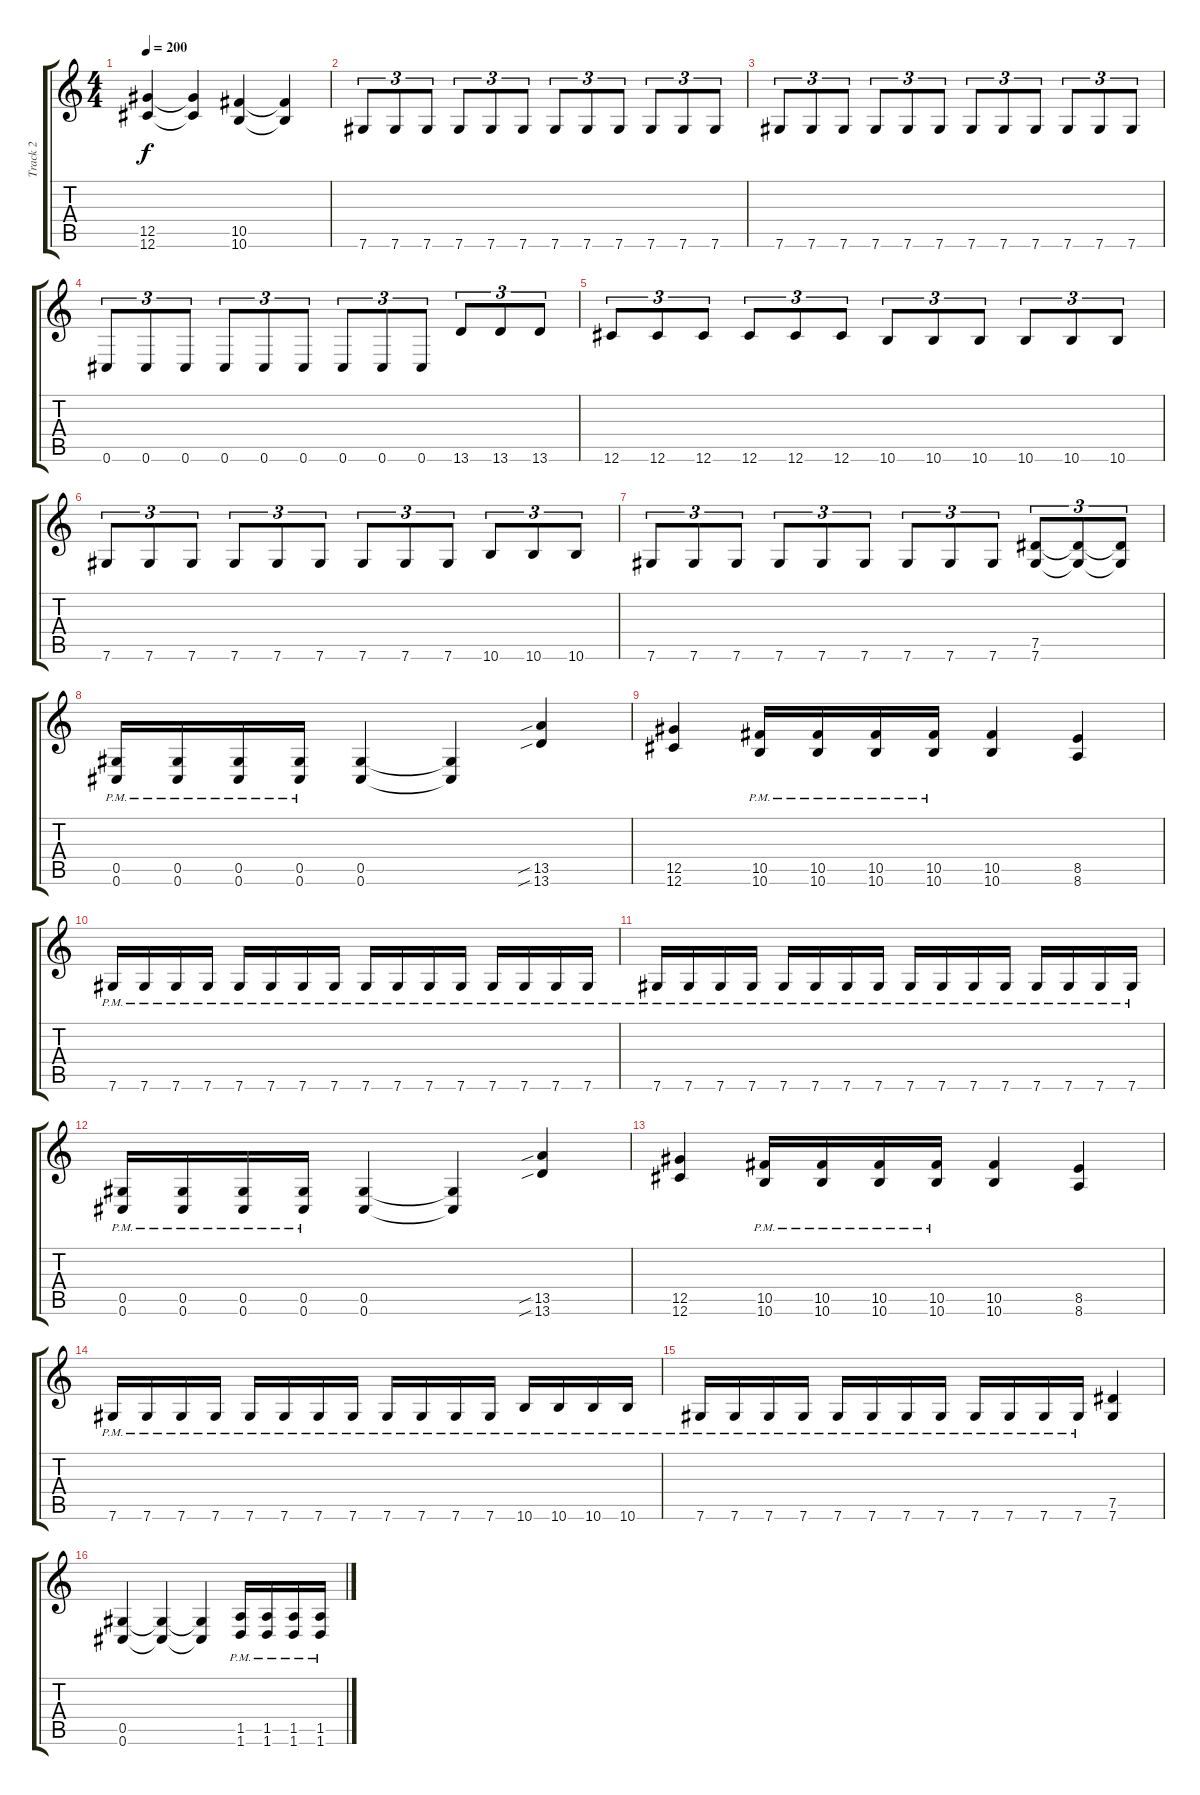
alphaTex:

\track ("Track 2" "Track 2") {instrument distortionguitar}
\staff {score tabs}
\tuning (Eb4 Bb3 Gb3 Db3 Ab2 Db2) {hide}
\ts (4 4)
\tempo 200
\clef g2
\ks c
(12.5 12.6).4{dy f} (12.5{t} 12.6{t}).4 (10.5 10.6).4 (10.5{t} 10.6{t}).4 |
7.6.8{tu (3 2)} 7.6.8{tu (3 2)} 7.6.8{tu (3 2)} 7.6.8{tu (3 2)} 7.6.8{tu (3 2)} 7.6.8{tu (3 2)} 7.6.8{tu (3 2)} 7.6.8{tu (3 2)} 7.6.8{tu (3 2)} 7.6.8{tu (3 2)} 7.6.8{tu (3 2)} 7.6.8{tu (3 2)} |
7.6.8{tu (3 2)} 7.6.8{tu (3 2)} 7.6.8{tu (3 2)} 7.6.8{tu (3 2)} 7.6.8{tu (3 2)} 7.6.8{tu (3 2)} 7.6.8{tu (3 2)} 7.6.8{tu (3 2)} 7.6.8{tu (3 2)} 7.6.8{tu (3 2)} 7.6.8{tu (3 2)} 7.6.8{tu (3 2)} |
0.6.8{tu (3 2)} 0.6.8{tu (3 2)} 0.6.8{tu (3 2)} 0.6.8{tu (3 2)} 0.6.8{tu (3 2)} 0.6.8{tu (3 2)} 0.6.8{tu (3 2)} 0.6.8{tu (3 2)} 0.6.8{tu (3 2)} 13.6.8{tu (3 2)} 13.6.8{tu (3 2)} 13.6.8{tu (3 2)} |
12.6.8{tu (3 2)} 12.6.8{tu (3 2)} 12.6.8{tu (3 2)} 12.6.8{tu (3 2)} 12.6.8{tu (3 2)} 12.6.8{tu (3 2)} 10.6.8{tu (3 2)} 10.6.8{tu (3 2)} 10.6.8{tu (3 2)} 10.6.8{tu (3 2)} 10.6.8{tu (3 2)} 10.6.8{tu (3 2)} |
7.6.8{tu (3 2)} 7.6.8{tu (3 2)} 7.6.8{tu (3 2)} 7.6.8{tu (3 2)} 7.6.8{tu (3 2)} 7.6.8{tu (3 2)} 7.6.8{tu (3 2)} 7.6.8{tu (3 2)} 7.6.8{tu (3 2)} 10.6.8{tu (3 2)} 10.6.8{tu (3 2)} 10.6.8{tu (3 2)} |
7.6.8{tu (3 2)} 7.6.8{tu (3 2)} 7.6.8{tu (3 2)} 7.6.8{tu (3 2)} 7.6.8{tu (3 2)} 7.6.8{tu (3 2)} 7.6.8{tu (3 2)} 7.6.8{tu (3 2)} 7.6.8{tu (3 2)} (7.5 7.6).8{tu (3 2)} (7.5{t} 7.6{t}).8{tu (3 2)} (7.5{t} 7.6{t}).8{tu (3 2)} |
(0.5{pm} 0.6{pm}).16 (0.5{pm} 0.6{pm}).16 (0.5{pm} 0.6{pm}).16 (0.5{pm} 0.6{pm}).16 (0.5 0.6).4 (0.5{t} 0.6{t}).4 (13.5{sib} 13.6{sib}).4 |
(12.5 12.6).4 (10.5{pm} 10.6{pm}).16 (10.5{pm} 10.6{pm}).16 (10.5{pm} 10.6{pm}).16 (10.5{pm} 10.6{pm}).16 (10.5 10.6).4 (8.5 8.6).4 |
7.6{pm}.16 7.6{pm}.16 7.6{pm}.16 7.6{pm}.16 7.6{pm}.16 7.6{pm}.16 7.6{pm}.16 7.6{pm}.16 7.6{pm}.16 7.6{pm}.16 7.6{pm}.16 7.6{pm}.16 7.6{pm}.16 7.6{pm}.16 7.6{pm}.16 7.6{pm}.16 |
7.6{pm}.16 7.6{pm}.16 7.6{pm}.16 7.6{pm}.16 7.6{pm}.16 7.6{pm}.16 7.6{pm}.16 7.6{pm}.16 7.6{pm}.16 7.6{pm}.16 7.6{pm}.16 7.6{pm}.16 7.6{pm}.16 7.6{pm}.16 7.6{pm}.16 7.6{pm}.16 |
(0.5{pm} 0.6{pm}).16 (0.5{pm} 0.6{pm}).16 (0.5{pm} 0.6{pm}).16 (0.5{pm} 0.6{pm}).16 (0.5 0.6).4 (0.5{t} 0.6{t}).4 (13.5{sib} 13.6{sib}).4 |
(12.5 12.6).4 (10.5{pm} 10.6{pm}).16 (10.5{pm} 10.6{pm}).16 (10.5{pm} 10.6{pm}).16 (10.5{pm} 10.6{pm}).16 (10.5 10.6).4 (8.5 8.6).4 |
7.6{pm}.16 7.6{pm}.16 7.6{pm}.16 7.6{pm}.16 7.6{pm}.16 7.6{pm}.16 7.6{pm}.16 7.6{pm}.16 7.6{pm}.16 7.6{pm}.16 7.6{pm}.16 7.6{pm}.16 10.6{pm}.16 10.6{pm}.16 10.6{pm}.16 10.6{pm}.16 |
7.6{pm}.16 7.6{pm}.16 7.6{pm}.16 7.6{pm}.16 7.6{pm}.16 7.6{pm}.16 7.6{pm}.16 7.6{pm}.16 7.6{pm}.16 7.6{pm}.16 7.6{pm}.16 7.6{pm}.16 (7.5 7.6).4 |
(0.5 0.6).4 (0.5{t} 0.6{t}).4 (0.5{t} 0.6{t}).4 (1.5{pm} 1.6{pm}).16 (1.5{pm} 1.6{pm}).16 (1.5{pm} 1.6{pm}).16 (1.5{pm} 1.6{pm}).16
